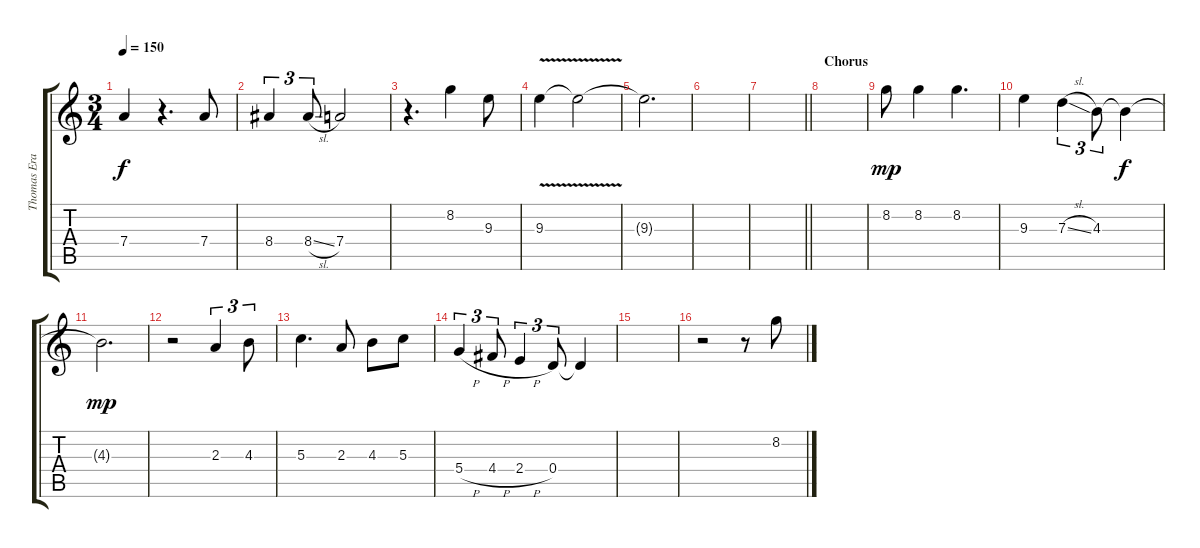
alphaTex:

\track ("Thomas Erak (Vocal)" "Thomas Era") {instrument electricguitarjazz}
\staff {score tabs}
\tuning (E4 B3 G3 D3 A2 E2) {hide}
\ts (3 4)
\tempo 150
\clef g2
\ks c
7.4.4{dy f} r.4{d} 7.4.8 |
8.4.4{tu (3 2)} 8.4{sl}.8{tu (3 2)} 7.4.2 |
r.4{d} 8.2.4 9.3.8 |
9.3{v}.4 9.3{t}.2 |
9.3{t}.2{d} |
|
\barLineRight lightlight
|
\section ("" "Chorus")
|
8.2.8{dy mp} 8.2.4 8.2.4{d} |
9.3.4 7.3{sl}.4{tu (3 2)} 4.3.8{tu (3 2)} 4.3{t}.4{dy f} |
4.3{t}.2{d dy mp} |
r.2 2.3.4{tu (3 2)} 4.3.8{tu (3 2)} |
5.3.4{d} 2.3.8 4.3.8 5.3.8 |
5.4{h}.4{tu (3 2)} 4.4{h}.8{tu (3 2)} 2.4{h}.4{tu (3 2)} 0.4.8{tu (3 2)} 0.4{t}.4 |
|
r.2 r.8 8.2.8
